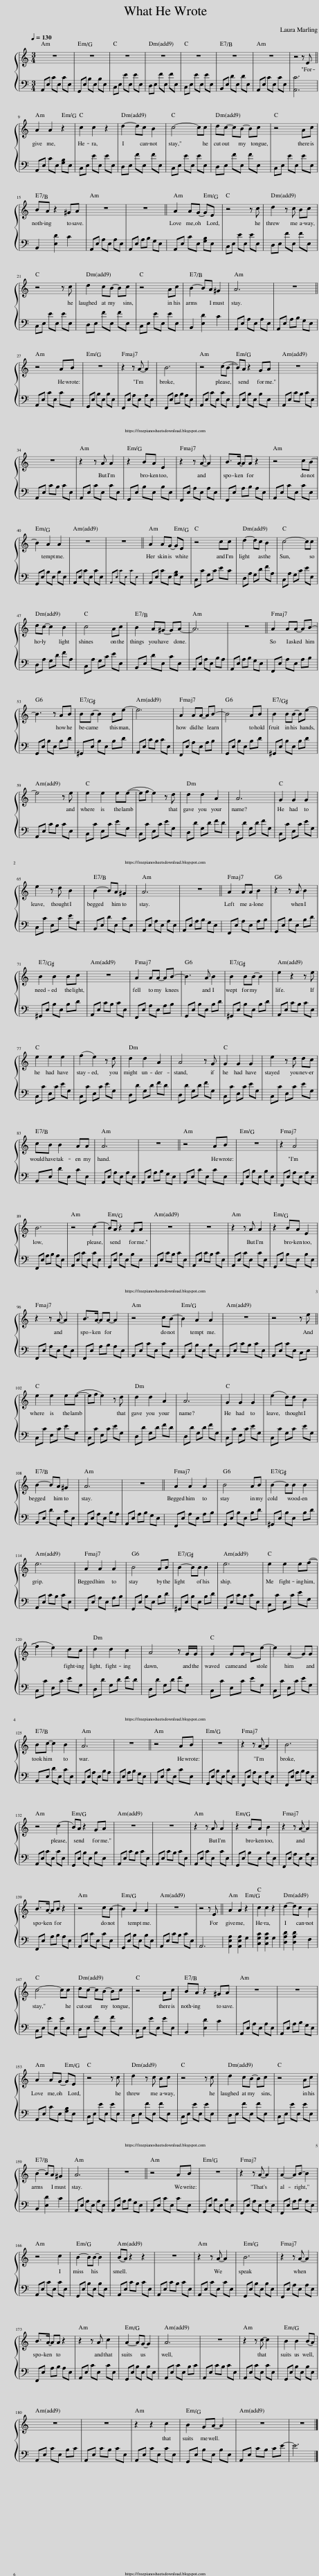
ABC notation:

X:1
%%score { 1 | 2 }
L:1/8
Q:1/4=130
M:3/4
I:linebreak $
K:C
V:1 treble
V:2 bass
V:1
 z6 | z6 | z6 | z6 | z6 | %5
 z6 | z6 | z4 z E ||$ A2 A2 z2 | c2 c2 z2 | %10
 d2- dc B2 | c4- cc | dc- cB- Bc | z4 Ac |$ BA z2 ^GA | %15
 z6 | z6 || A2 AG- GE | z4 z c | d2 z c Bc |$ %20
 z4 z c | d2 cB- Bc | z4 Ac | B2- BA ^G2 | A6 | %25
 z6 ||$ z4 AB | z6 | z2 z A- A2 | B6 | %30
 z4 (cB- | B)A z2 GA | z6 |$ z6 | z2 z A A2 | %35
 z2 BA E2 | z2 z A- A2 | B>A- AA z2 | z4 cB- |$ B2 A2 A2 | %40
 z6 | z6 || A2 AG- GE | z4 cc | d2- dc B2 | %45
 c4- cc |$ dc- c2 B2 | c4 Ac | B2 A^G- GA- | A6 | %50
 z6 || A2 AA- AB- |$ B3 z AB | BB- B2 Be- | e6 | %55
 A2 AA- AB- | B4 AB | B2 BB- Be- |$ e4 z e | e2 e2 e(e- | %60
 ef e2) z d | d2 d2 A2 | A6 | G2 G2 G2 |$ e2 z d B2 | %65
 B2- BA ^G2 | A6 | z6 || A2 AA B2 | z2 z A B2 |$ %70
 B2 B2 Bc | z6 | A2 AA- AB- | B3 A B2 | B2 BB- B2 | %75
 e2 z2 z e |$ e2 e2 e2 | (f2 e2) z d | d2 d2 A2 | A4 z G | %80
 G2 G2 G2 | e2 z d dc |$ cB B2 AA | A6 | z6 || %85
 z4 AB | z6 | z2 A4 |$ B6 | z4 (c2 | %90
 B)A z2 GA | z6 | z6 | z2 z A A2 | z2 BA E2 |$ %95
 z2 z A- A2 | B>A- AA- A2 | z4 cB- | B2 A2 A2 | z6 | %100
 z4 z e ||$ e2 e2 e(e- | ef e2) z d | d2 d2 A2 | A6 | %105
 G2 G2 G2 | (e2 d)d B2 |$ B2- BA ^G2 | A6 | z6 || %110
 A2 A2 A2 | B4 AB | B2- BB B2 |$ e6 | A2 A2 A2 | %115
 B4 AB | B2- BB B2 | e6 | e2 e2 e(f- |$ f2 e2) dc | %120
 d2 d2 c2 | A4 z G/G/ | G2 GG- Ge- | e2 G2- GG |$ Bc- c2 B2 | %125
 A6 | z6 || z4 AB | z6 | z2 z A- A2 | %130
 B6 |$ z4 (c2 | B)A z2 GA | z6 | z6 | %135
 z2 z A A2 | z2 BA B2 | z2 z A- A2 |$ B>A- AB z2 | z4 cB- | %140
 B2 A2 A2 | z6 | z4 z E || A2 A2 z2 | c2 c2 z2 | %145
 d2- dc B2 |$ c4- cc | dc- cB- Bc | z4 Ac | BA z2 ^GA | %150
 z6 | z6 |$ A2 AG- GE | z4 z c | d2 z c Bc | %155
 z4 z c | d2 cB- Bc | z4 Ac |$ B2- BA ^G2 | A6 | %160
 z6 || z4 AB | z6 | z2 z A- A2 | A2- AB- B2 |$ %165
 z4 c2 | B2- BB- B2 | (BA) z2 z2 | z6 | z2 z A- A2 | %170
 B6 | z2 z A- A2 |$ B>A- AA z2 | z2 z A c2 | A2- AG- G2 | %175
 A6 | z6 | z2 z c- c2 | B2 B2 (BA) |$ z6 | %180
 z6 | z2 z2 c2 | B2 GA- A2 | z6 | z6 |] %185
V:2
 A,,E, CE, CE, | G,,E, B,E, B,E, | C,E, EE, EE, | D,E, FE, FE, | C,E, EE, EE, | %5
 B,,E, DE, DE, | A,,E, CE, CE, | [A,,C]6 ||$ A,,E, CE, [G,B,]E, | C,E, EE, EE, | %10
 D,E, FE, FE, | C,E, EE, EE, | D,E, FE, FE, | C,E, EE, EE, |$ B,,2 [E,D]2 C2 | %15
 A,,E, A,E, A,E, | A,,E, A,B, G,E, || A,,E, CE, [G,B,]E, | C,E, EE, EE, | D,E, FE, FE, |$ %20
 C,E, EE, EE, | D,E, FE, FE, | C,E, EE, EE, | B,,2 [E,D]2 C2 | A,,E, A,E, A,E, | %25
 A,,E, A,B, G,E, ||$ A,,E, CE, CE, | G,,E, B,E, B,E, | F,,E, A,E, A,E, | F,,E, A,B, A,E, | %30
 A,,E, CE, CE, | G,,E, B,E, B,E, | A,,E, CB, CE, |$ A,,E, CB, CE, | A,,E, CE, CE, | %35
 G,,E, B,E, B,E, | F,,E, A,E, A,E, | F,,E, A,B, A,E, | A,,E, CE, CE, |$ G,,E, B,E, B,E, | %40
 A,,E, CE, CE, | A,,E, CE, CE, || A,,E, CE, [G,B,]E, | C,C G,C EC | D,A, G,D FA, | %45
 C,A, G,C EE, |$ D,A, G,D FA, | C,A, G,C EE, | B,,E, DE, CE, | A,,E, A,E, B,A, | %50
 A,,E, A,B, G,E, || F,,E, A,E, A,B, |$ G,,E, B,E, B,D | ^G,,E, B,E, B,D | A,,E, CB, CE, | %55
 F,,E, A,E, A,B, | G,,E, B,E, B,D | ^G,,E, B,E, B,D |$ A,,E, CB, CE, | C,C E,C EG, | %60
 C,C E,C EG, | D,D G,D FD | D,D G,D FG, | C,C E,C EG, |$ C,C E,C EG, | %65
 B,,E, DE, CE, | A,,E, A,E, A,E, | A,,E, A,B, G,E, || F,,E, A,E, A,B, | G,,E, B,E, B,D |$ %70
 ^G,,E, B,E, B,D | A,,E, CB, CE, | F,,E, A,E, A,B, | G,,E, B,E, B,D | ^G,,E, B,E, B,D | %75
 A,,E, CB, CE, |$ C,C E,C EG, | C,C E,C EG, | D,D G,D FD | D,D G,D FG, | %80
 C,C E,C EG, | C,C E,C EG, |$ B,,E, DE, CE, | A,,E, A,E, A,E, | A,,E, A,B, G,E, || %85
 A,,E, CE, CE, | G,,E, B,E, B,E, | F,,E, A,E, A,E, |$ F,,E, A,B, A,E, | A,,E, CE, CE, | %90
 G,,E, B,E, B,E, | A,,E, CB, CE, | A,,E, CB, CE, | A,,E, CE, CE, | G,,E, B,E, B,E, |$ %95
 F,,E, A,E, A,E, | F,,E, A,B, A,E, | A,,E, CE, CE, | G,,E, B,E, B,E, | A,,E, CB, CE, | %100
 A,,E, CE, C,E, ||$ C,C E,C EG, | C,C E,C EG, | D,D G,D FD | D,D G,D FG, | %105
 C,C E,C EG, | C,C G,C EG, |$ B,,E, DE, CE, | A,,E, A,E, B,A, | A,,E, A,B, G,E, || %110
 F,,E, A,E, A,B, | G,,E, B,E, B,D | ^G,,E, B,E, B,D |$ A,,E, CB, CE, | F,,E, A,E, A,B, | %115
 G,,E, B,E, B,D | ^G,,E, B,E, B,D | A,,E, CB, CE, | C,C E,C EG, |$ C,C E,C EG, | %120
 D,D G,D FD | D,D G,D FG, | C,C E,C EG, | C,C E,C EG, |$ B,,E, DE, CE, | %125
 A,,E, A,E, B,A, | A,,E, A,B, G,E, || A,,E, CE, CE, | G,,E, B,E, B,E, | F,,E, A,E, A,E, | %130
 F,,E, A,B, A,E, |$ A,,E, CE, CE, | G,,E, B,E, B,E, | A,,E, CB, CE, | A,,E, CB, CE, | %135
 A,,E, CE, CE, | G,,E, B,E, B,E, | F,,E, A,E, A,E, |$ F,,E, A,B, A,E, | A,,E, CE, CE, | %140
 G,,E, B,E, B,E, | A,,E, CB, CE, | A,,6 || [A,,E,A,]2 [A,,E,A,]2 G,2 | [C,G,C]2 [C,G,C]2 G,2 | %145
 [D,A,D]2 [D,A,D]2 F,2 |$ C,E, EE, EE, | D,E, FE, FE, | C,E, EE, EE, | B,,2 [E,D]2 C2 | %150
 A,,E, A,E, A,E, | A,,E, A,B, G,E, |$ A,,E, CE, [G,B,]E, | C,E, EE, EE, | D,E, FE, FE, | %155
 C,E, EE, EE, | D,E, FE, FE, | C,E, EE, EE, |$ B,,2 [E,D]2 C2 | A,,E, A,E, A,E, | %160
 A,,E, A,B, G,E, || A,,E, CE, CE, | G,,E, B,E, B,E, | F,,E, A,E, A,E, | F,,E, A,B, A,E, |$ %165
 A,,E, CE, CE, | G,,E, B,E, B,E, | A,,E, CB, CE, | A,,E, CB, CE, | A,,E, CE, CE, | %170
 G,,E, B,E, B,E, | F,,E, A,E, A,E, |$ F,,E, A,B, A,E, | A,,E, CE, CE, | G,,E, B,E, B,E, | %175
 A,,E, CE, B,C | A,,E, CB, CE, | A,,E, CE, CE, | G,,E, B,E, B,E, |$ A,,E, CE, B,C | %180
 A,,E, CB, CE, | A,,E, CE, CE, | G,,E, B,E, B,E, | A,,E, CB, CE- | E6 |] %185
